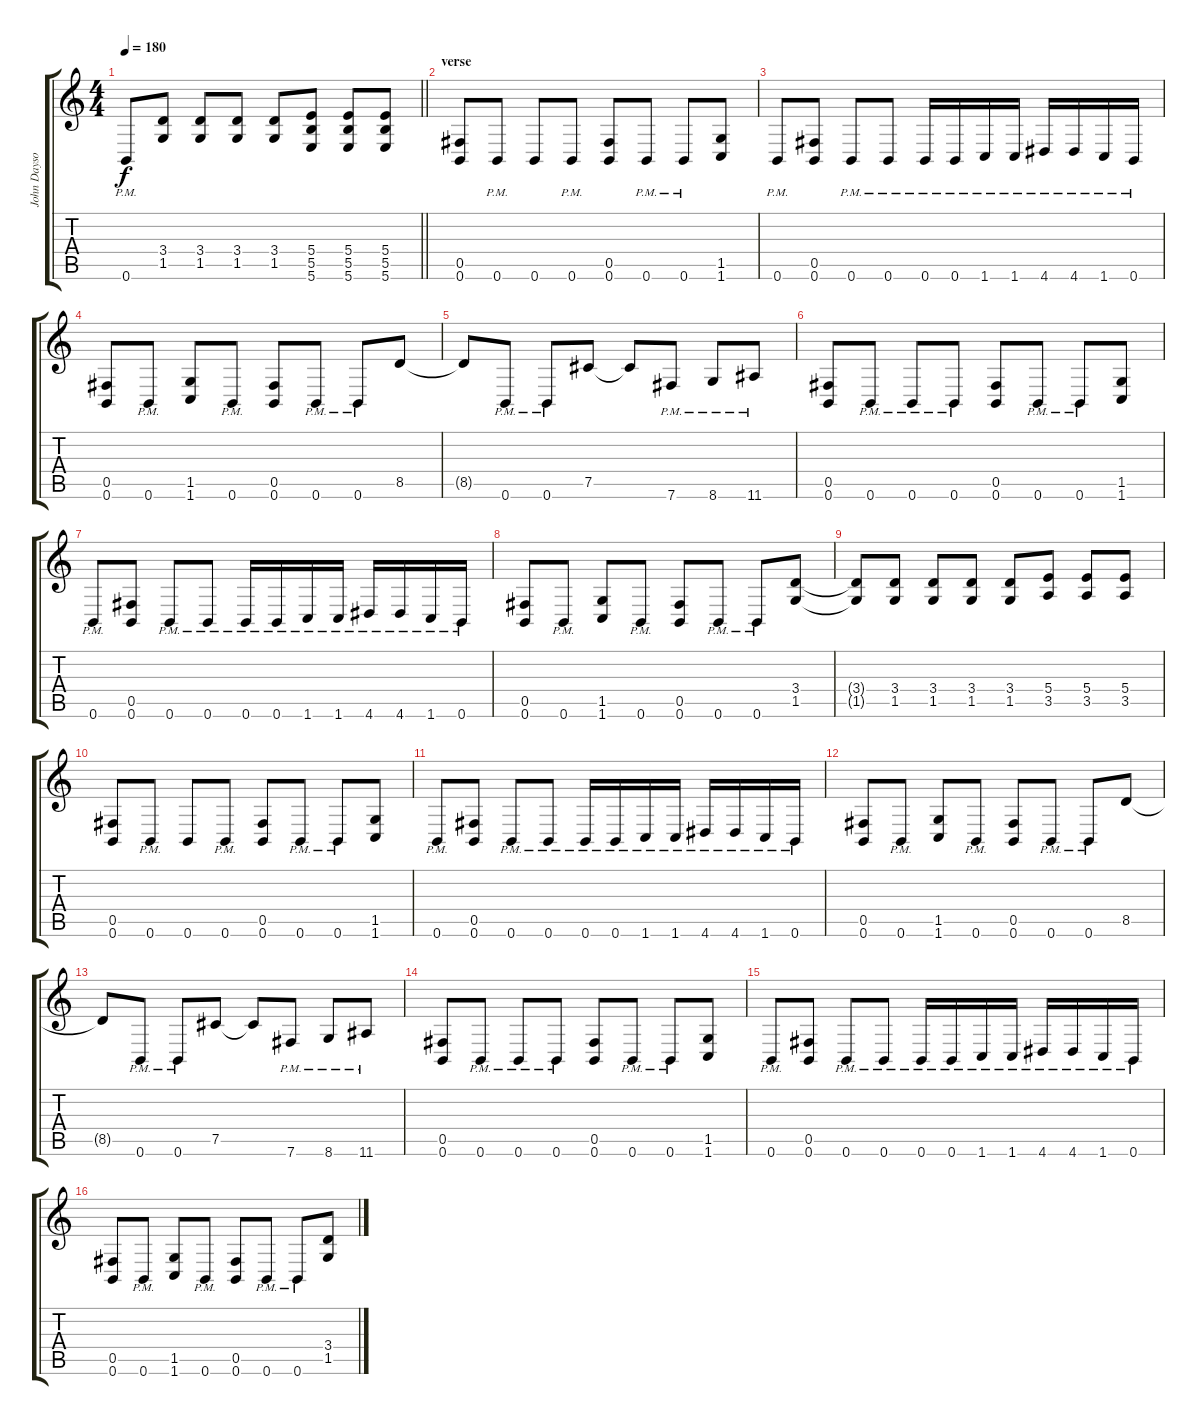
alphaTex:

\track ("John Dayson" "John Dayso") {instrument overdrivenguitar}
\staff {score tabs}
\tuning (Db4 Ab3 E3 B2 Gb2 B1) {hide}
\ts (4 4)
\tempo 180
\clef g2
\barLineRight lightlight
\ks c
0.6{pm}.8{dy f} (3.4 1.5).8 (3.4 1.5).8 (3.4 1.5).8 (3.4 1.5).8 (5.4 5.5 5.6).8 (5.4 5.5 5.6).8 (5.4 5.5 5.6).8 |
\section ("" "verse")
(0.5 0.6).8 0.6{pm}.8 0.6.8 0.6{pm}.8 (0.5 0.6).8 0.6{pm}.8 0.6{pm}.8 (1.5 1.6).8 |
0.6{pm}.8 (0.5 0.6).8 0.6{pm}.8 0.6{pm}.8 0.6{pm}.16 0.6{pm}.16 1.6{pm}.16 1.6{pm}.16 4.6{pm}.16 4.6{pm}.16 1.6{pm}.16 0.6{pm}.16 |
(0.5 0.6).8 0.6{pm}.8 (1.5 1.6).8 0.6{pm}.8 (0.5 0.6).8 0.6{pm}.8 0.6{pm}.8 8.5.8 |
8.5{t}.8 0.6{pm}.8 0.6{pm}.8 7.5.8 7.5{t}.8 7.6{pm}.8 8.6{pm}.8 11.6{pm}.8 |
(0.5 0.6).8 0.6{pm}.8 0.6{pm}.8 0.6{pm}.8 (0.5 0.6).8 0.6{pm}.8 0.6{pm}.8 (1.5 1.6).8 |
0.6{pm}.8 (0.5 0.6).8 0.6{pm}.8 0.6{pm}.8 0.6{pm}.16 0.6{pm}.16 1.6{pm}.16 1.6{pm}.16 4.6{pm}.16 4.6{pm}.16 1.6{pm}.16 0.6{pm}.16 |
(0.5 0.6).8 0.6{pm}.8 (1.5 1.6).8 0.6{pm}.8 (0.5 0.6).8 0.6{pm}.8 0.6{pm}.8 (3.4 1.5).8 |
(3.4{t} 1.5{t}).8 (3.4 1.5).8 (3.4 1.5).8 (3.4 1.5).8 (3.4 1.5).8 (5.4 3.5).8 (5.4 3.5).8 (5.4 3.5).8 |
(0.5 0.6).8 0.6{pm}.8 0.6.8 0.6{pm}.8 (0.5 0.6).8 0.6{pm}.8 0.6{pm}.8 (1.5 1.6).8 |
0.6{pm}.8 (0.5 0.6).8 0.6{pm}.8 0.6{pm}.8 0.6{pm}.16 0.6{pm}.16 1.6{pm}.16 1.6{pm}.16 4.6{pm}.16 4.6{pm}.16 1.6{pm}.16 0.6{pm}.16 |
(0.5 0.6).8 0.6{pm}.8 (1.5 1.6).8 0.6{pm}.8 (0.5 0.6).8 0.6{pm}.8 0.6{pm}.8 8.5.8 |
8.5{t}.8 0.6{pm}.8 0.6{pm}.8 7.5.8 7.5{t}.8 7.6{pm}.8 8.6{pm}.8 11.6{pm}.8 |
(0.5 0.6).8 0.6{pm}.8 0.6{pm}.8 0.6{pm}.8 (0.5 0.6).8 0.6{pm}.8 0.6{pm}.8 (1.5 1.6).8 |
0.6{pm}.8 (0.5 0.6).8 0.6{pm}.8 0.6{pm}.8 0.6{pm}.16 0.6{pm}.16 1.6{pm}.16 1.6{pm}.16 4.6{pm}.16 4.6{pm}.16 1.6{pm}.16 0.6{pm}.16 |
(0.5 0.6).8 0.6{pm}.8 (1.5 1.6).8 0.6{pm}.8 (0.5 0.6).8 0.6{pm}.8 0.6{pm}.8 (3.4 1.5).8
